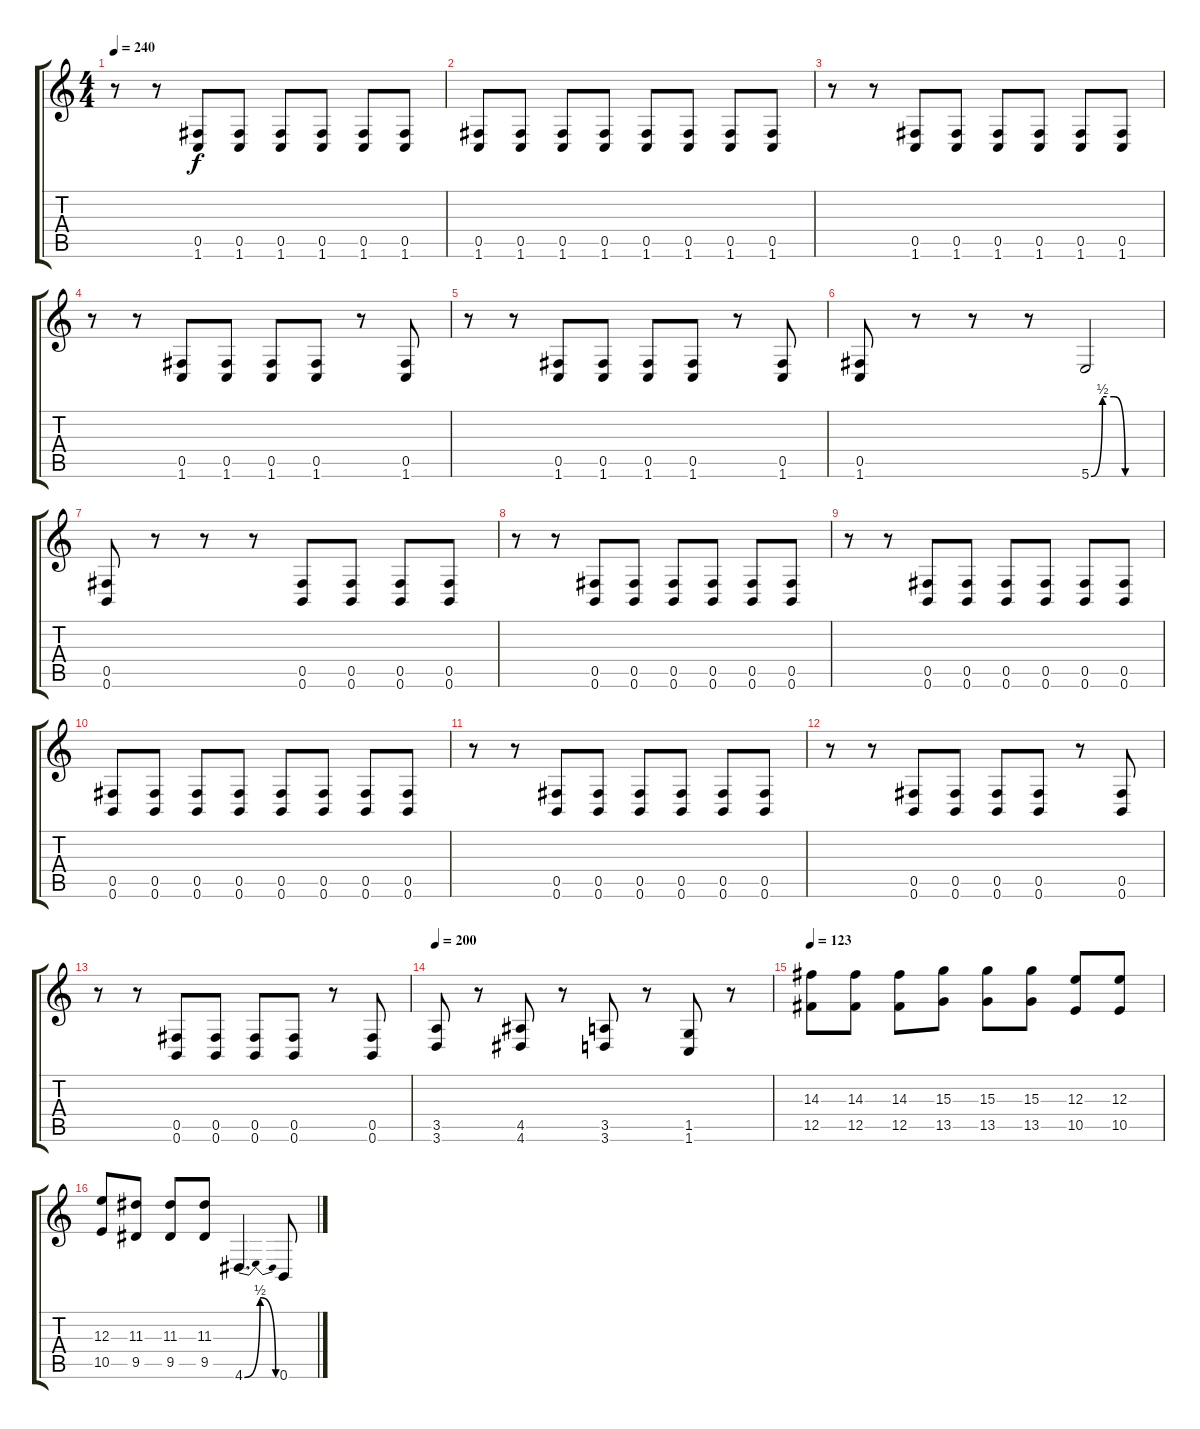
\track (" " " ") {instrument distortionguitar}
\staff {score tabs}
\tuning (Db4 Ab3 E3 B2 Gb2 B1) {hide}
\ts (4 4)
\tempo 240
\clef g2
\ks c
r.8{dy f} r.8 (0.5 1.6).8 (0.5 1.6).8 (0.5 1.6).8 (0.5 1.6).8 (0.5 1.6).8 (0.5 1.6).8 |
(0.5 1.6).8 (0.5 1.6).8 (0.5 1.6).8 (0.5 1.6).8 (0.5 1.6).8 (0.5 1.6).8 (0.5 1.6).8 (0.5 1.6).8 |
r.8 r.8 (0.5 1.6).8 (0.5 1.6).8 (0.5 1.6).8 (0.5 1.6).8 (0.5 1.6).8 (0.5 1.6).8 |
r.8 r.8 (0.5 1.6).8 (0.5 1.6).8 (0.5 1.6).8 (0.5 1.6).8 r.8 (0.5 1.6).8 |
r.8 r.8 (0.5 1.6).8 (0.5 1.6).8 (0.5 1.6).8 (0.5 1.6).8 r.8 (0.5 1.6).8 |
(0.5 1.6).8 r.8 r.8 r.8 5.6{be (custom 0 0 10 2 20 2 30 0 60 0)}.2 |
(0.5 0.6).8 r.8 r.8 r.8 (0.5 0.6).8 (0.5 0.6).8 (0.5 0.6).8 (0.5 0.6).8 |
r.8 r.8 (0.5 0.6).8 (0.5 0.6).8 (0.5 0.6).8 (0.5 0.6).8 (0.5 0.6).8 (0.5 0.6).8 |
r.8 r.8 (0.5 0.6).8 (0.5 0.6).8 (0.5 0.6).8 (0.5 0.6).8 (0.5 0.6).8 (0.5 0.6).8 |
(0.5 0.6).8 (0.5 0.6).8 (0.5 0.6).8 (0.5 0.6).8 (0.5 0.6).8 (0.5 0.6).8 (0.5 0.6).8 (0.5 0.6).8 |
r.8 r.8 (0.5 0.6).8 (0.5 0.6).8 (0.5 0.6).8 (0.5 0.6).8 (0.5 0.6).8 (0.5 0.6).8 |
r.8 r.8 (0.5 0.6).8 (0.5 0.6).8 (0.5 0.6).8 (0.5 0.6).8 r.8 (0.5 0.6).8 |
r.8 r.8 (0.5 0.6).8 (0.5 0.6).8 (0.5 0.6).8 (0.5 0.6).8 r.8 (0.5 0.6).8 |
\tempo 200
(3.5 3.6).8 r.8 (4.5 4.6).8 r.8 (3.5 3.6).8 r.8 (1.5 1.6).8 r.8 |
\tempo 123
(14.3 12.5).8 (14.3 12.5).8 (14.3 12.5).8 (15.3 13.5).8 (15.3 13.5).8 (15.3 13.5).8 (12.3 10.5).8 (12.3 10.5).8 |
(12.3 10.5).8 (11.3 9.5).8 (11.3 9.5).8 (11.3 9.5).8 4.6{be (bendrelease 0 0 30 2 30 2 60 0)}.4{d} 0.6.8
